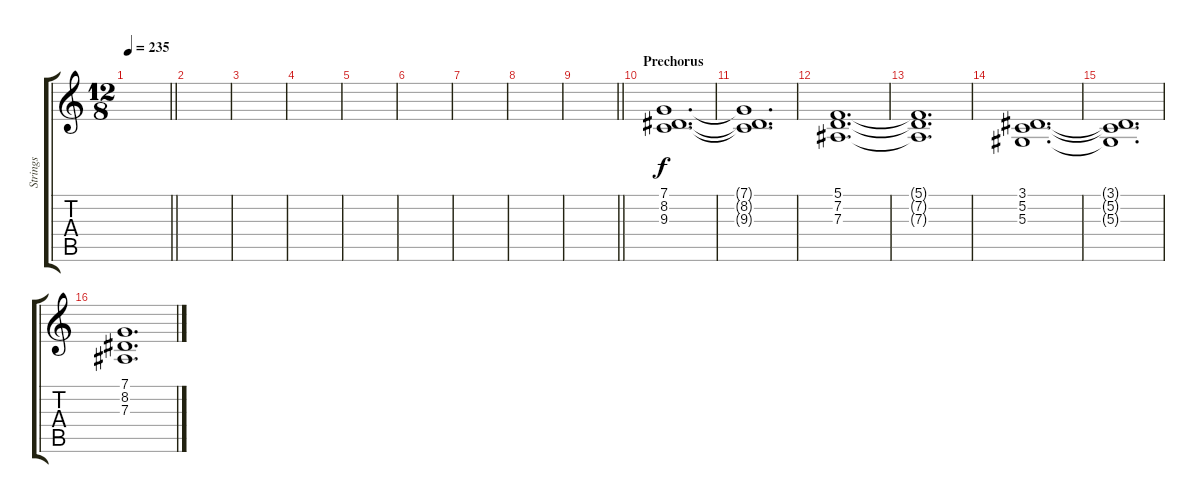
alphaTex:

\track ("Strings" "Strings") {instrument stringensemble1}
\staff {score tabs}
\tuning (C4 G3 Eb3 Bb2 F2 C2) {hide}
\ts (12 8)
\tempo 235
\clef g2
\barLineRight lightlight
\ks c
|
|
|
|
|
|
|
|
\barLineRight lightlight
|
\section ("" "Prechorus")
(7.1 8.2 9.3).1{d} |
(7.1{t} 8.2{t} 9.3{t}).1{d} |
(5.1 7.2 7.3).1{d} |
(5.1{t} 7.2{t} 7.3{t}).1{d} |
(3.1 5.2 5.3).1{d} |
(3.1{t} 5.2{t} 5.3{t}).1{d} |
(7.1 8.2 7.3).1{d}
